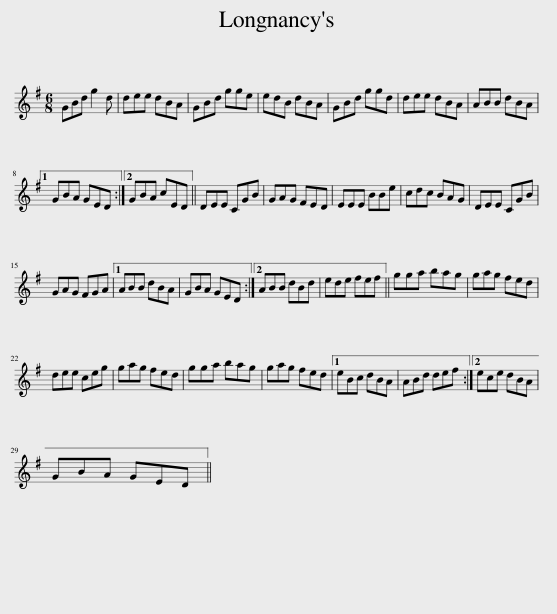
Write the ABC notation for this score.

X:1
L:1/8
M:6/8
I:linebreak $
K:G
V:1 treble
V:1
 GBd g2 d | dee dBA | GBd gge | edB dBA | GBd ggd | %5
 dee dBA | ABB dBA |1$ GBA GED :|2 GBA cED || DEE CGB | %10
 GAG FED | EEE BBe | cdc BAG | DEE CGB |$ GAG FGA |1 %15
 ABB dBA | GBA GED :|2 ABB dBd | ede fef || gga bag | %20
 gag fed |$ dee ceg | gag fed | gga bag | gag fed |1 %25
 eBc dBA | ABd def :|2 ece dBA |$ GBA GED || %29
